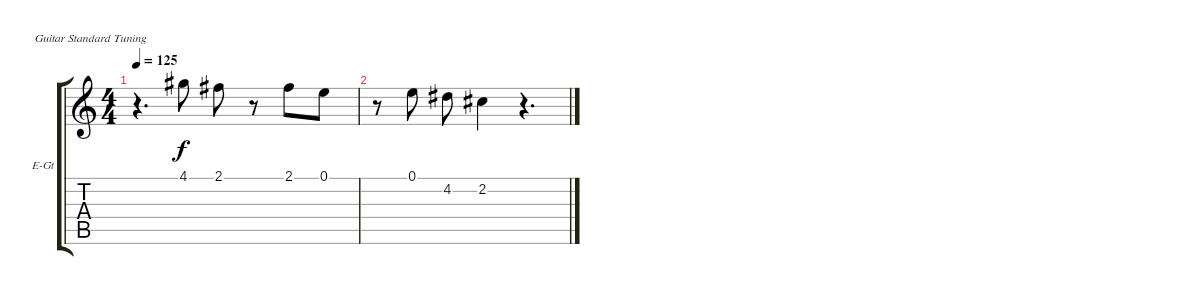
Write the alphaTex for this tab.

\bracketExtendMode groupsimilarinstruments
\firstSystemTrackNameOrientation horizontal
\otherSystemsTrackNameOrientation horizontal
\track ("Electric Guitar" "E-Gt") {instrument overdrivenguitar}
\staff {score tabs}
\tuning (E4 B3 G3 D3 A2 E2)
\ts (4 4)
\tempo 125
\clef g2
\ks c
r.4{d dy f} 4.1.8 2.1.8 r.8 2.1.8 0.1.8 |
r.8 0.1.8 4.2.8 2.2.4 r.4{d}
